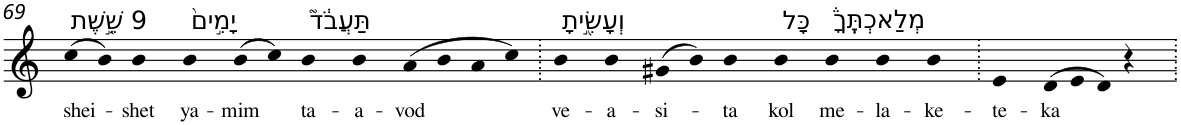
**kern	**text
*part1	*part1
*staff1	*staff1
*I"Piano	*
*I'Pno	*
!!LO:PB:g=z
*clefG2	*
*k[]	*
=69	=69
!LO:TX:a:t=9 שֵׁ֤֣שֶׁת	!
!	!LO:LY:b
(>8cc	shei-
8b)	.
!	!LO:LY:b
4b	-shet
!LO:TX:a:t=יָמִ֣ים֙	!
!	!LO:LY:b
4b	ya-
!	!LO:LY:b
(>8b	-mim
8cc)	.
!LO:TX:a:t=תַּעֲבֹ֔ד֮	!
!	!LO:LY:b
4b	ta-
!	!LO:LY:b
4b	-a-
!	!LO:LY:b
(>8a	-vod
8b	.
8a	.
8cc)	.
=70.	=70.
!LO:TX:a:t=וְעָשִׂ֖֣יתָ	!
!	!LO:LY:b
4b	ve-
!	!LO:LY:b
4b	-a-
!	!LO:LY:b
(>8g#X	-si-
8b)	.
!	!LO:LY:b
4b	-ta
!LO:TX:a:t=כָּל	!
!	!LO:LY:b
4b	kol
!LO:TX:a:t=מְלַאכְתֶּֽךָ֒	!
!	!LO:LY:b
4b	me-
!	!LO:LY:b
4b	-la-
!	!LO:LY:b
4b	-ke-
=71.	=71.
!	!LO:LY:b
4e	-te-
*Xtuplet	*
!	!LO:LY:b
(>12d	-ka
12e	.
12d)	.
4r	.
=.	=.
*-	*-
